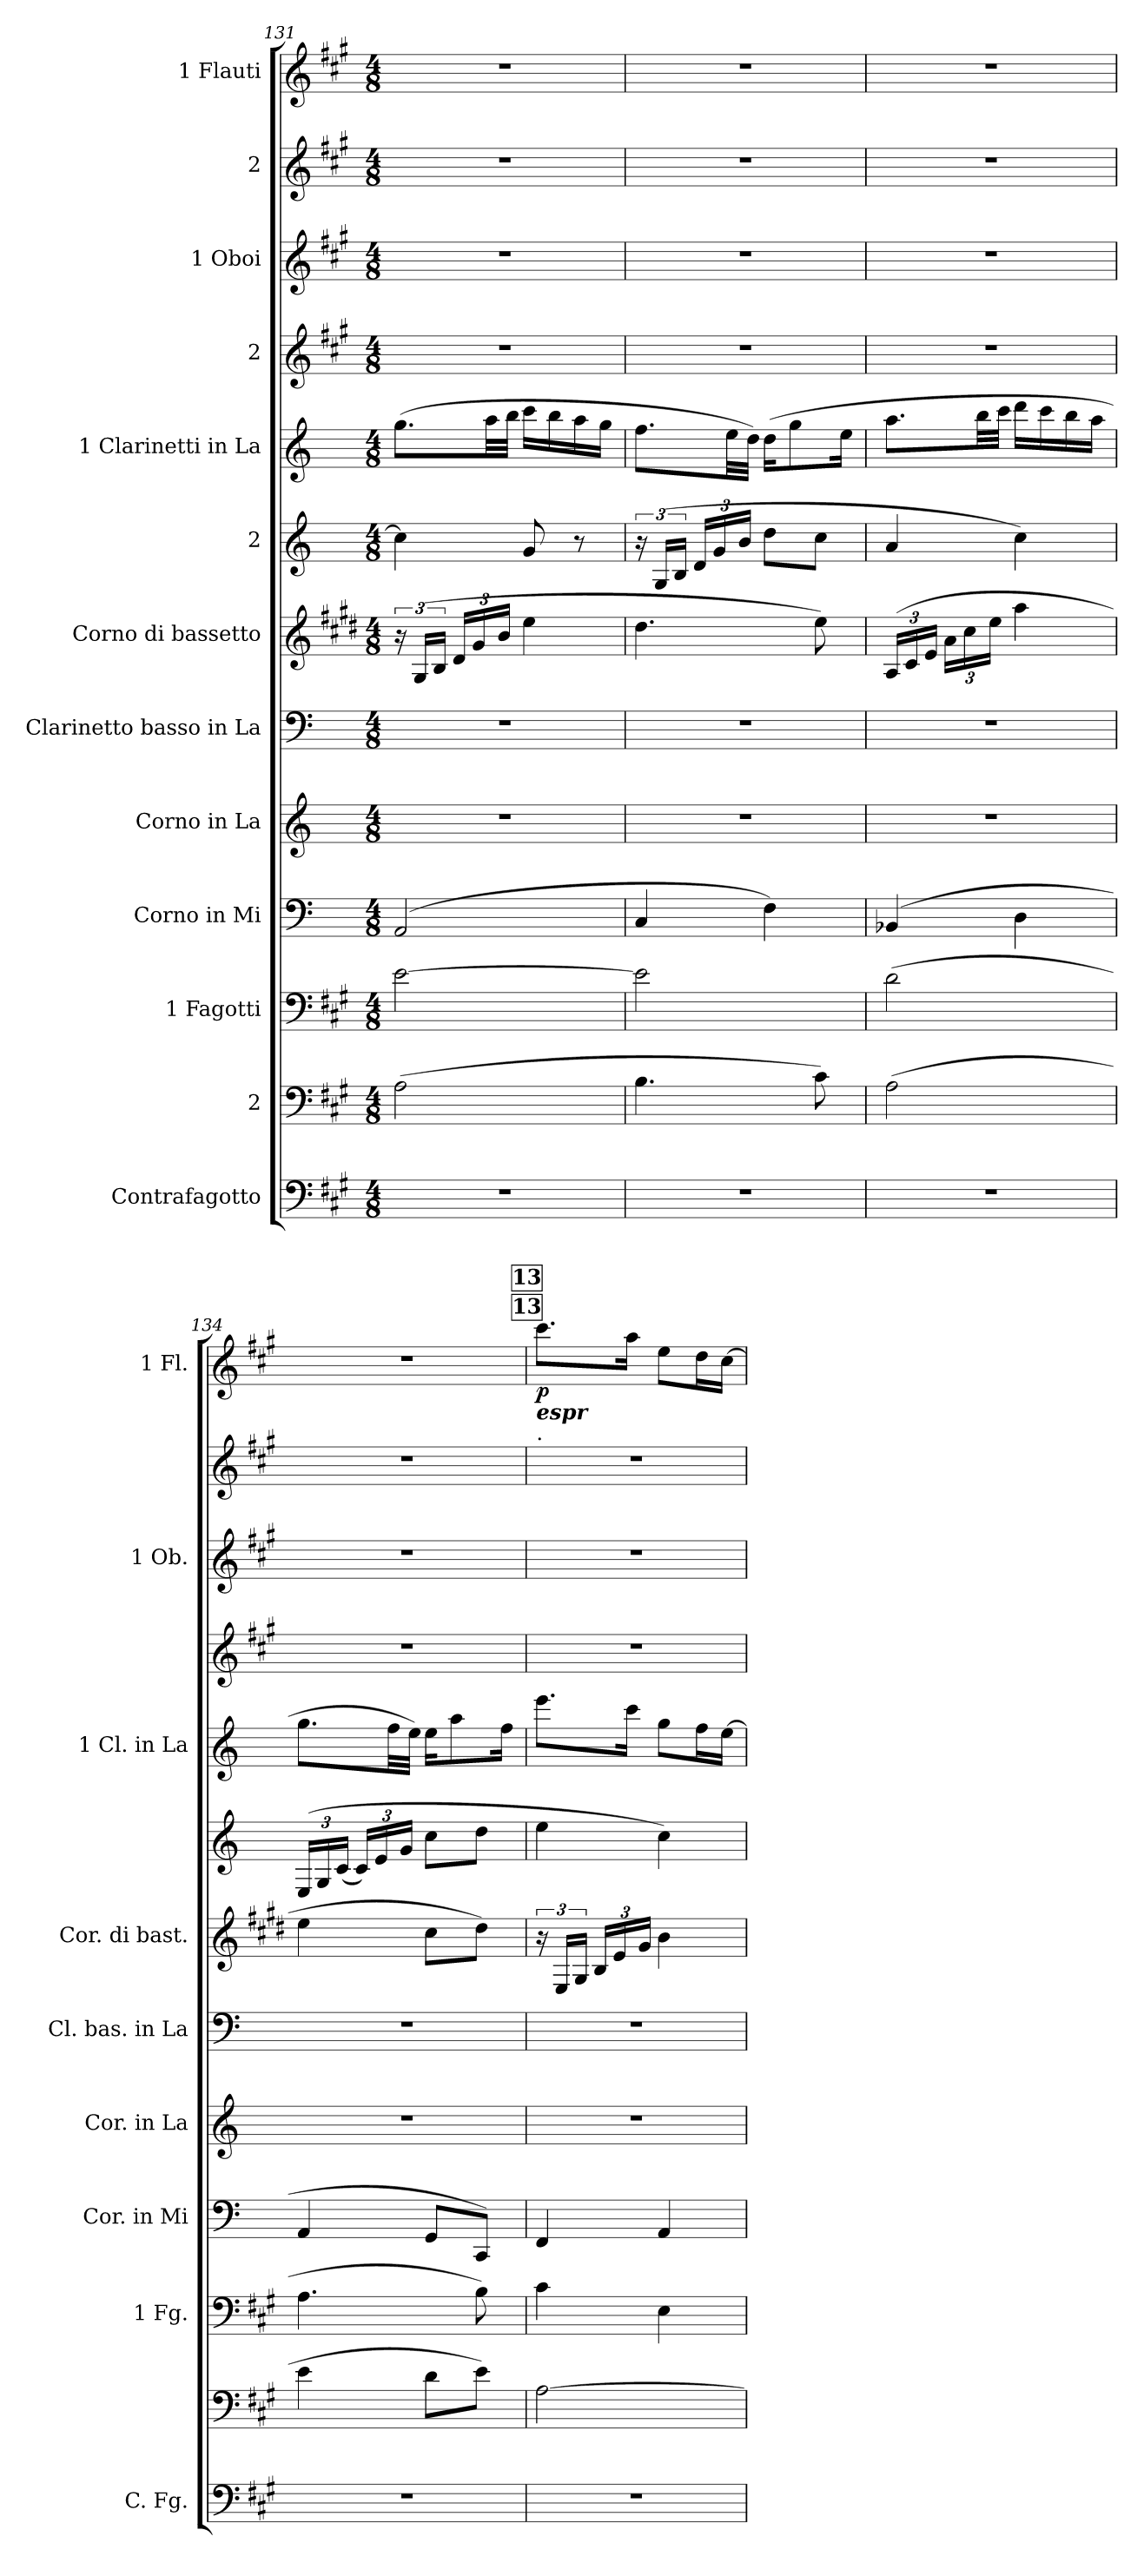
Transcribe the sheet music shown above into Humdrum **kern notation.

**kern	**kern	**kern	**kern	**kern	**kern	**kern	**kern	**kern	**kern	**kern	**kern	**kern	**dynam
*part13	*part12	*part11	*part10	*part9	*part8	*part7	*part6	*part5	*part4	*part3	*part2	*part1	*part1
*staff13	*staff12	*staff11	*staff10	*staff9	*staff8	*staff7	*staff6	*staff5	*staff4	*staff3	*staff2	*staff1	*staff1
*I"Contrafagotto	*I"2	*I"1  Fagotti	*I"Corno in Mi	*I"Corno in La	*I"Clarinetto basso in La	*I"Corno di bassetto	*I"2	*I"1  Clarinetti in La	*I"2	*I"1  Oboi	*I"2	*I"1  Flauti	*
*I'C. Fg.	*	*I'1  Fg.	*I'Cor. in Mi	*I'Cor. in La	*I'Cl. bas. in La	*I'Cor. di bast.	*	*I'1  Cl. in La	*	*I'1  Ob.	*	*I'1  Fl.	*
*clefF4	*clefF4	*clefF4	*clefF4	*clefG2	*clefF4	*clefG2	*clefG2	*clefG2	*clefG2	*clefG2	*clefG2	*clefG2	*
*ITrd7c12	*	*	*ITrd5c8	*ITrd2c3	*ITrd2c3	*ITrd4c7	*ITrd2c3	*ITrd2c3	*	*	*	*	*
*k[f#c#g#]	*k[f#c#g#]	*k[f#c#g#]	*k[f#c#g#d#]	*k[f#c#g#]	*k[f#c#g#]	*k[f#c#g#]	*k[f#c#g#]	*k[f#c#g#]	*k[f#c#g#]	*k[f#c#g#]	*k[f#c#g#]	*k[f#c#g#]	*
*M4/8	*M4/8	*M4/8	*M4/8	*M4/8	*M4/8	*M4/8	*M4/8	*M4/8	*M4/8	*M4/8	*M4/8	*M4/8	*
=131	=131	=131	=131	=131	=131	=131	=131	=131	=131	=131	=131	=131	=131
2r	(2A\	[2e\	(2CC#/	2r	2r	24r	4a\]	(8.ee\L	2r	2r	2r	2r	.
.	.	.	.	.	.	(24C#/LL	.	.	.	.	.	.	.
.	.	.	.	.	.	24E/JJ	.	.	.	.	.	.	.
*	*	*	*	*	*	*Xbrackettup	*	*	*	*	*	*	*
.	.	.	.	.	.	24G#/LL	.	.	.	.	.	.	.
.	.	.	.	.	.	24c#/	.	.	.	.	.	.	.
.	.	.	.	.	.	.	.	32ff#\LL	.	.	.	.	.
.	.	.	.	.	.	24e/JJ	.	.	.	.	.	.	.
.	.	.	.	.	.	.	.	32gg#\JJJ	.	.	.	.	.
.	.	.	.	.	.	4a\	8e/	16aa\LL	.	.	.	.	.
.	.	.	.	.	.	.	.	16gg#\	.	.	.	.	.
.	.	.	.	.	.	.	8r	16ff#\	.	.	.	.	.
.	.	.	.	.	.	.	.	16ee\JJ	.	.	.	.	.
!!LO:PB:g=z
=132	=132	=132	=132	=132	=132	=132	=132	=132	=132	=132	=132	=132	=132
2r	4.B\	2e\]	4EE/	2r	2r	4.g#\	24r	8.dd\L	2r	2r	2r	2r	.
.	.	.	.	.	.	.	(24E/LL	.	.	.	.	.	.
.	.	.	.	.	.	.	24G#/JJ	.	.	.	.	.	.
*	*	*	*	*	*	*	*Xbrackettup	*	*	*	*	*	*
.	.	.	.	.	.	.	24B/LL	.	.	.	.	.	.
.	.	.	.	.	.	.	24e/	.	.	.	.	.	.
.	.	.	.	.	.	.	.	32cc#\LL	.	.	.	.	.
.	.	.	.	.	.	.	24g#/JJ	.	.	.	.	.	.
.	.	.	.	.	.	.	.	32b\JJJ)	.	.	.	.	.
.	.	.	4AA\)	.	.	.	8b\L	(16b\KL	.	.	.	.	.
.	.	.	.	.	.	.	.	8ee\	.	.	.	.	.
.	8c#\)	.	.	.	.	8a\)	8a\J	.	.	.	.	.	.
.	.	.	.	.	.	.	.	16cc#\Jk	.	.	.	.	.
=133	=133	=133	=133	=133	=133	=133	=133	=133	=133	=133	=133	=133	=133
2r	(2A\	(2d\	(4DDn/	2r	2r	(24D/LL	4f#/	8.ff#\L	2r	2r	2r	2r	.
.	.	.	.	.	.	24F#/	.	.	.	.	.	.	.
.	.	.	.	.	.	24A/JJ	.	.	.	.	.	.	.
.	.	.	.	.	.	24d\LL	.	.	.	.	.	.	.
.	.	.	.	.	.	24f#\	.	.	.	.	.	.	.
.	.	.	.	.	.	.	.	32gg#\LL	.	.	.	.	.
.	.	.	.	.	.	24a\JJ	.	.	.	.	.	.	.
.	.	.	.	.	.	.	.	32aa\JJJ	.	.	.	.	.
.	.	.	4FF#\	.	.	4dd\	4a\)	16bb\LL	.	.	.	.	.
.	.	.	.	.	.	.	.	16aa\	.	.	.	.	.
.	.	.	.	.	.	.	.	16gg#\	.	.	.	.	.
.	.	.	.	.	.	.	.	16ff#\JJ	.	.	.	.	.
=134	=134	=134	=134	=134	=134	=134	=134	=134	=134	=134	=134	=134	=134
2r	4e\	4.A\	4CC#/	2r	2r	4a\	(24C#/LL	8.ee\L	2r	2r	2r	2r	.
.	.	.	.	.	.	.	24E/	.	.	.	.	.	.
.	.	.	.	.	.	.	(24A/JJ	.	.	.	.	.	.
.	.	.	.	.	.	.	24A/LL)	.	.	.	.	.	.
.	.	.	.	.	.	.	24c#/	.	.	.	.	.	.
.	.	.	.	.	.	.	.	32dd\LL	.	.	.	.	.
.	.	.	.	.	.	.	24e/JJ	.	.	.	.	.	.
.	.	.	.	.	.	.	.	32cc#\JJJ)	.	.	.	.	.
.	8d\L	.	8BBB/L	.	.	8f#\L	8a\L	16cc#\KL	.	.	.	.	.
.	.	.	.	.	.	.	.	8ff#\	.	.	.	.	.
.	8e\J)	8B\)	8EEE/J)	.	.	8g#\J)	8b\J	.	.	.	.	.	.
.	.	.	.	.	.	.	.	16dd\Jk	.	.	.	.	.
!!LO:REH:place=s1:b:B:cj:fs=14:t=13
!!LO:REH:place=s1:a:B:cj:fs=14:t=13
=135	=135	=135	=135	=135	=135	=135	=135	=135	=135	=135	=135	=135	=135
*	*	*	*	*	*	*brackettup	*	*	*	*	*	*	*
!	!	!	!	!	!	!	!	!	!	!	!	!LO:TX:b:Bi:t=espr	!
!	!	!	!	!	!	!	!	!	!	!	!	!LO:TX:b:t=.	!
!	!	!	!	!	!	!	!	!	!	!	!	!	!LO:DY:b
2r	[2A\	4c#\	4AAA/	2r	2r	24r	4cc#\	8.ccc#\L	2r	2r	2r	8.ccc#\L	p
.	.	.	.	.	.	24AA/LL	.	.	.	.	.	.	.
.	.	.	.	.	.	24C#/JJ	.	.	.	.	.	.	.
*	*	*	*	*	*	*Xbrackettup	*	*	*	*	*	*	*
.	.	.	.	.	.	24E/LL	.	.	.	.	.	.	.
.	.	.	.	.	.	24A/	.	.	.	.	.	.	.
.	.	.	.	.	.	.	.	16aa\Jk	.	.	.	16aa\Jk	.
.	.	.	.	.	.	24c#/JJ	.	.	.	.	.	.	.
.	.	4E\	4CC#/	.	.	4e\	4a\)	8ee\L	.	.	.	8ee\L	.
.	.	.	.	.	.	.	.	16dd\L	.	.	.	16dd\L	.
.	.	.	.	.	.	.	.	[16cc#\JJ	.	.	.	[16cc#\JJ	.
=	=	=	=	=	=	=	=	=	=	=	=	=	=
*-	*-	*-	*-	*-	*-	*-	*-	*-	*-	*-	*-	*-	*-
